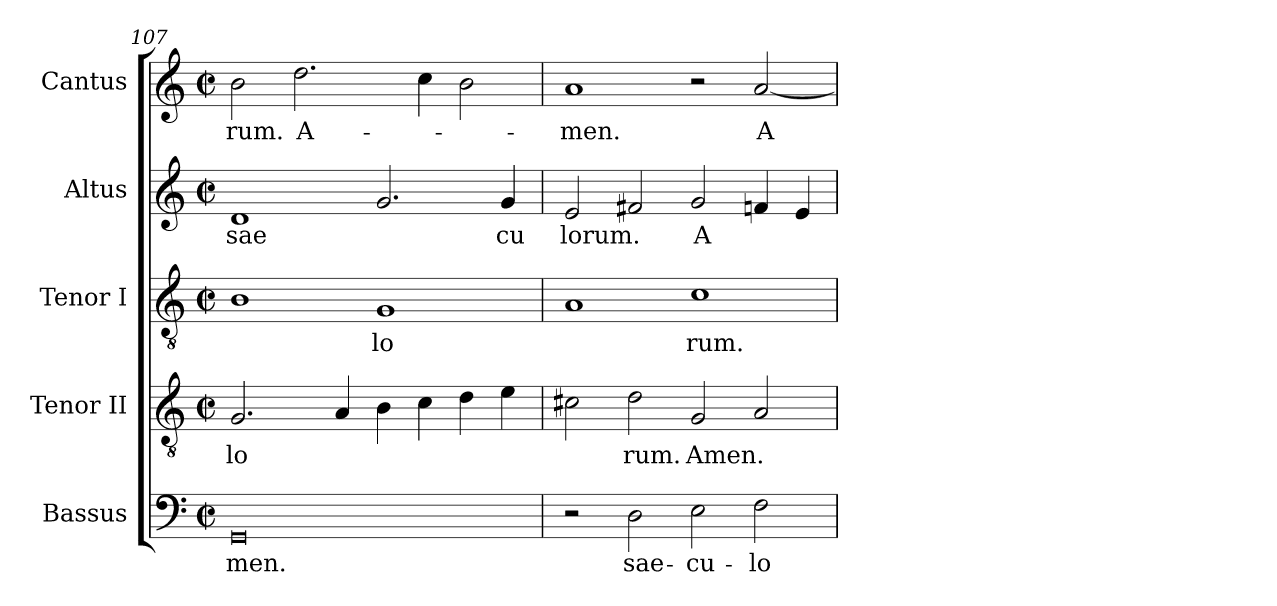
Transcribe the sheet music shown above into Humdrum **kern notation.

**kern	**text	**kern	**text	**kern	**text	**kern	**text	**kern	**text
*part5	*part5	*part4	*part4	*part3	*part3	*part2	*part2	*part1	*part1
*staff5	*staff5	*staff4	*staff4	*staff3	*staff3	*staff2	*staff2	*staff1	*staff1
*I"Bassus	*	*I"Tenor II	*	*I"Tenor I	*	*I"Altus	*	*I"Cantus	*
*clefF4	*	*clefGv2	*	*clefGv2	*	*clefG2	*	*clefG2	*
*M2/2	*	*M2/2	*	*M2/2	*	*M2/2	*	*M2/2	*
*met(c|)	*	*met(c|)	*	*met(c|)	*	*met(c|)	*	*met(c|)	*
=107	=107	=107	=107	=107	=107	=107	=107	=107	=107
!	!LO:LY:b:cj	!	!LO:LY:b:cj	!	!	!	!LO:LY:b:cj	!	!LO:LY:b:cj
0GG	-men.	2.G/	lo	1B	.	1d	sae	2b\	-rum.
!	!	!	!	!	!	!	!	!	!LO:LY:b:cj
.	.	.	.	.	.	.	.	2.dd\	A-
.	.	4A/	.	.	.	.	.	.	.
!	!	!	!	!	!LO:LY:b:cj	!	!	!	!
.	.	4B\	.	1G	lo	2.g/	.	.	.
.	.	4c\	.	.	.	.	.	4cc\	.
.	.	4d\	.	.	.	.	.	2b\	.
!	!	!	!	!	!	!	!LO:LY:b:cj	!	!
.	.	4e\	.	.	.	4g/	cu	.	.
=108	=108	=108	=108	=108	=108	=108	=108	=108	=108
!	!	!	!	!	!	!	!LO:LY:b	!	!LO:LY:b:cj
2r	.	2c#X\	.	1A	.	2e/	lorum.	1a	-men.
!	!LO:LY:b:cj	!	!LO:LY:b:cj	!	!	!	!	!	!
2D\	sae-	2d\	rum.	.	.	2f#X/	.	.	.
!	!LO:LY:b:cj	!	!LO:LY:b	!	!LO:LY:b	!	!LO:LY:b:cj	!	!
2E\	-cu-	2G/	Amen.	1c	rum.	2g/	A	2r	.
!	!LO:LY:b:cj	!	!	!	!	!	!	!	!LO:LY:b:cj
2F\	-lo-	2A/	.	.	.	4fn/	.	[<2a/	A-
.	.	.	.	.	.	4e/	.	.	.
=	=	=	=	=	=	=	=	=	=
*-	*-	*-	*-	*-	*-	*-	*-	*-	*-
